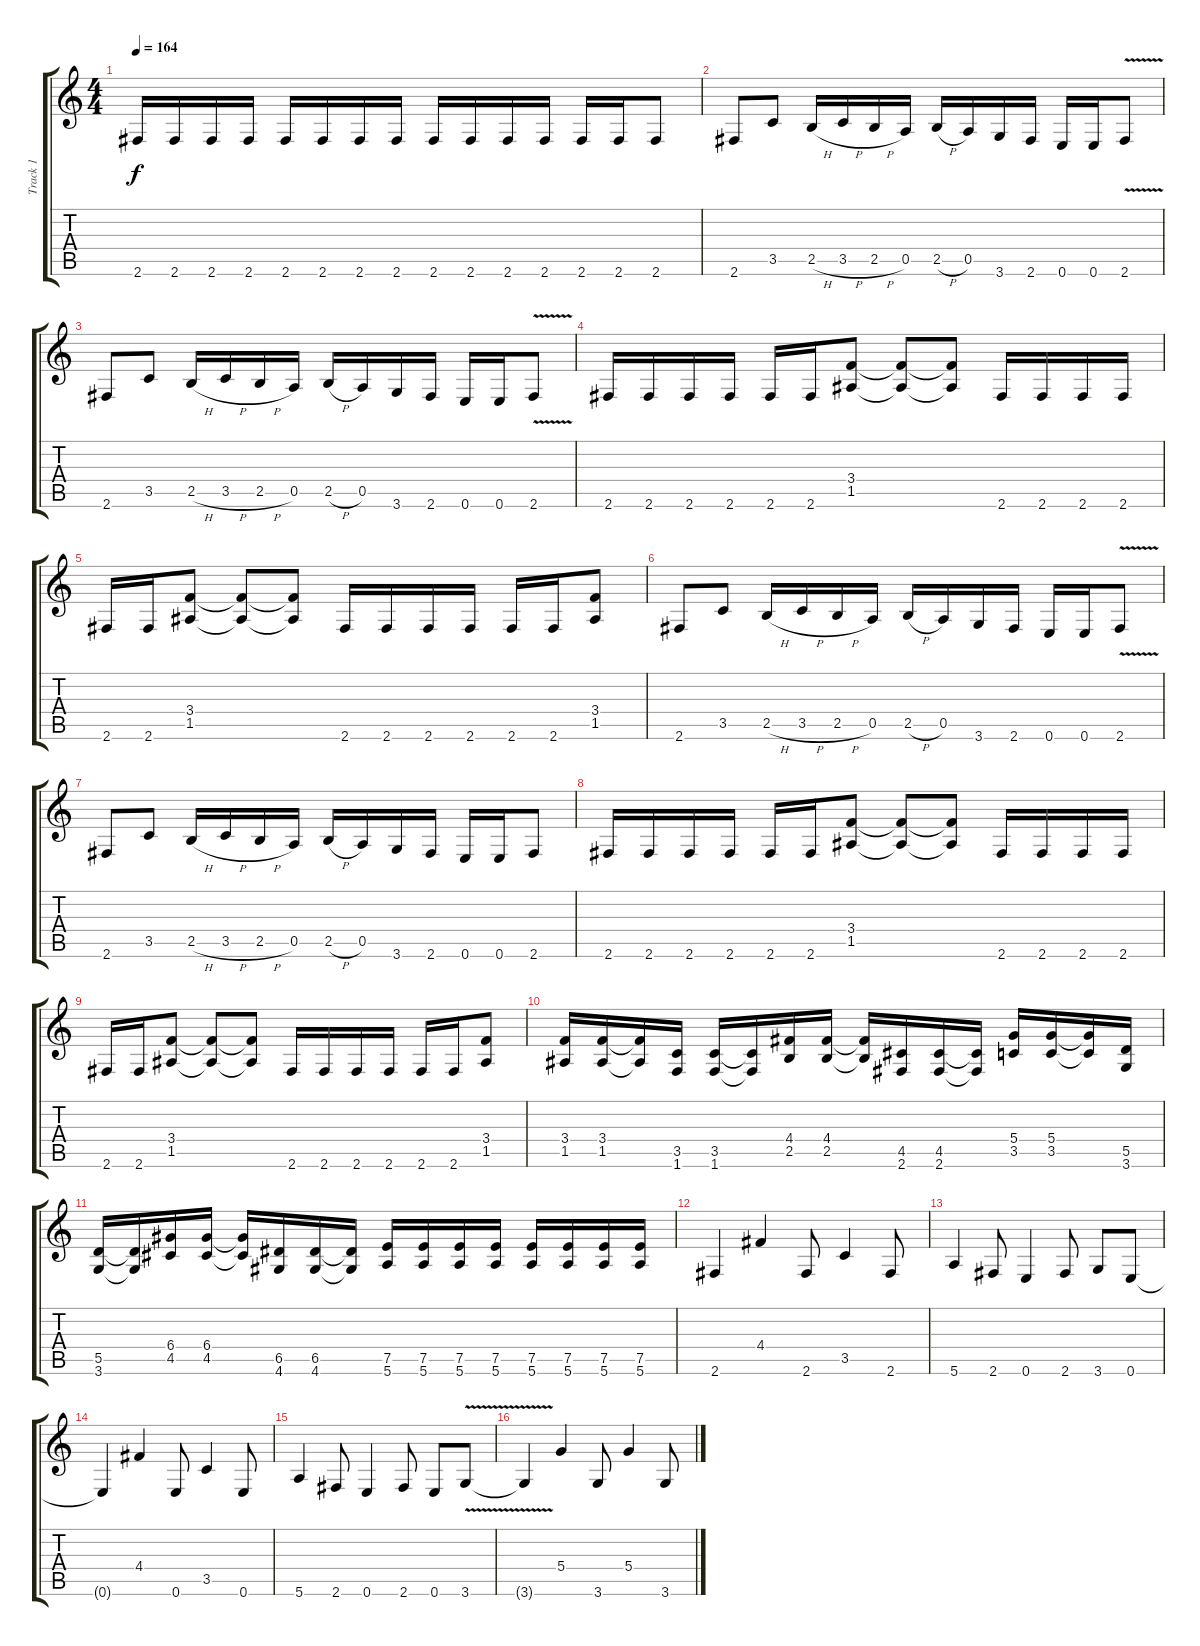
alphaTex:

\track ("Track 1" "Track 1") {instrument distortionguitar}
\staff {score tabs}
\tuning (E4 B3 G3 D3 A2 E2) {hide}
\ts (4 4)
\tempo 164
\clef g2
\ks c
2.6.16{dy f} 2.6.16 2.6.16 2.6.16 2.6.16 2.6.16 2.6.16 2.6.16 2.6.16 2.6.16 2.6.16 2.6.16 2.6.16 2.6.16 2.6.8 |
2.6.8 3.5.8 2.5{h}.16 3.5{h}.16 2.5{h}.16 0.5.16 2.5{h}.16 0.5.16 3.6.16 2.6.16 0.6.16 0.6.16 2.6{v}.8 |
2.6.8 3.5.8 2.5{h}.16 3.5{h}.16 2.5{h}.16 0.5.16 2.5{h}.16 0.5.16 3.6.16 2.6.16 0.6.16 0.6.16 2.6{v}.8 |
2.6.16 2.6.16 2.6.16 2.6.16 2.6.16 2.6.16 (3.4 1.5).8 (3.4{t} 1.5{t}).8 (3.4{t} 1.5{t}).8 2.6.16 2.6.16 2.6.16 2.6.16 |
2.6.16 2.6.16 (3.4 1.5).8 (3.4{t} 1.5{t}).8 (3.4{t} 1.5{t}).8 2.6.16 2.6.16 2.6.16 2.6.16 2.6.16 2.6.16 (3.4 1.5).8 |
2.6.8 3.5.8 2.5{h}.16 3.5{h}.16 2.5{h}.16 0.5.16 2.5{h}.16 0.5.16 3.6.16 2.6.16 0.6.16 0.6.16 2.6{v}.8 |
2.6.8 3.5.8 2.5{h}.16 3.5{h}.16 2.5{h}.16 0.5.16 2.5{h}.16 0.5.16 3.6.16 2.6.16 0.6.16 0.6.16 2.6.8 |
2.6.16 2.6.16 2.6.16 2.6.16 2.6.16 2.6.16 (3.4 1.5).8 (3.4{t} 1.5{t}).8 (3.4{t} 1.5{t}).8 2.6.16 2.6.16 2.6.16 2.6.16 |
2.6.16 2.6.16 (3.4 1.5).8 (3.4{t} 1.5{t}).8 (3.4{t} 1.5{t}).8 2.6.16 2.6.16 2.6.16 2.6.16 2.6.16 2.6.16 (3.4 1.5).8 |
(3.4 1.5).16 (3.4 1.5).16 (3.4{t} 1.5{t}).16 (3.5 1.6).16 (3.5 1.6).16 (3.5{t} 1.6{t}).16 (4.4 2.5).16 (4.4 2.5).16 (4.4{t} 2.5{t}).16 (4.5 2.6).16 (4.5 2.6).16 (4.5{t} 2.6{t}).16 (5.4 3.5).16 (5.4 3.5).16 (5.4{t} 3.5{t}).16 (5.5 3.6).16 |
(5.5 3.6).16 (5.5{t} 3.6{t}).16 (6.4 4.5).16 (6.4 4.5).16 (6.4{t} 4.5{t}).16 (6.5 4.6).16 (6.5 4.6).16 (6.5{t} 4.6{t}).16 (7.5 5.6).16 (7.5 5.6).16 (7.5 5.6).16 (7.5 5.6).16 (7.5 5.6).16 (7.5 5.6).16 (7.5 5.6).16 (7.5 5.6).16 |
2.6.4 4.4.4 2.6.8 3.5.4 2.6.8 |
5.6.4 2.6.8 0.6.4 2.6.8 3.6.8 0.6.8 |
0.6{t}.4 4.4.4 0.6.8 3.5.4 0.6.8 |
5.6.4 2.6.8 0.6.4 2.6.8 0.6.8 3.6{v}.8 |
3.6{t}.4 5.4.4 3.6.8 5.4.4 3.6.8
